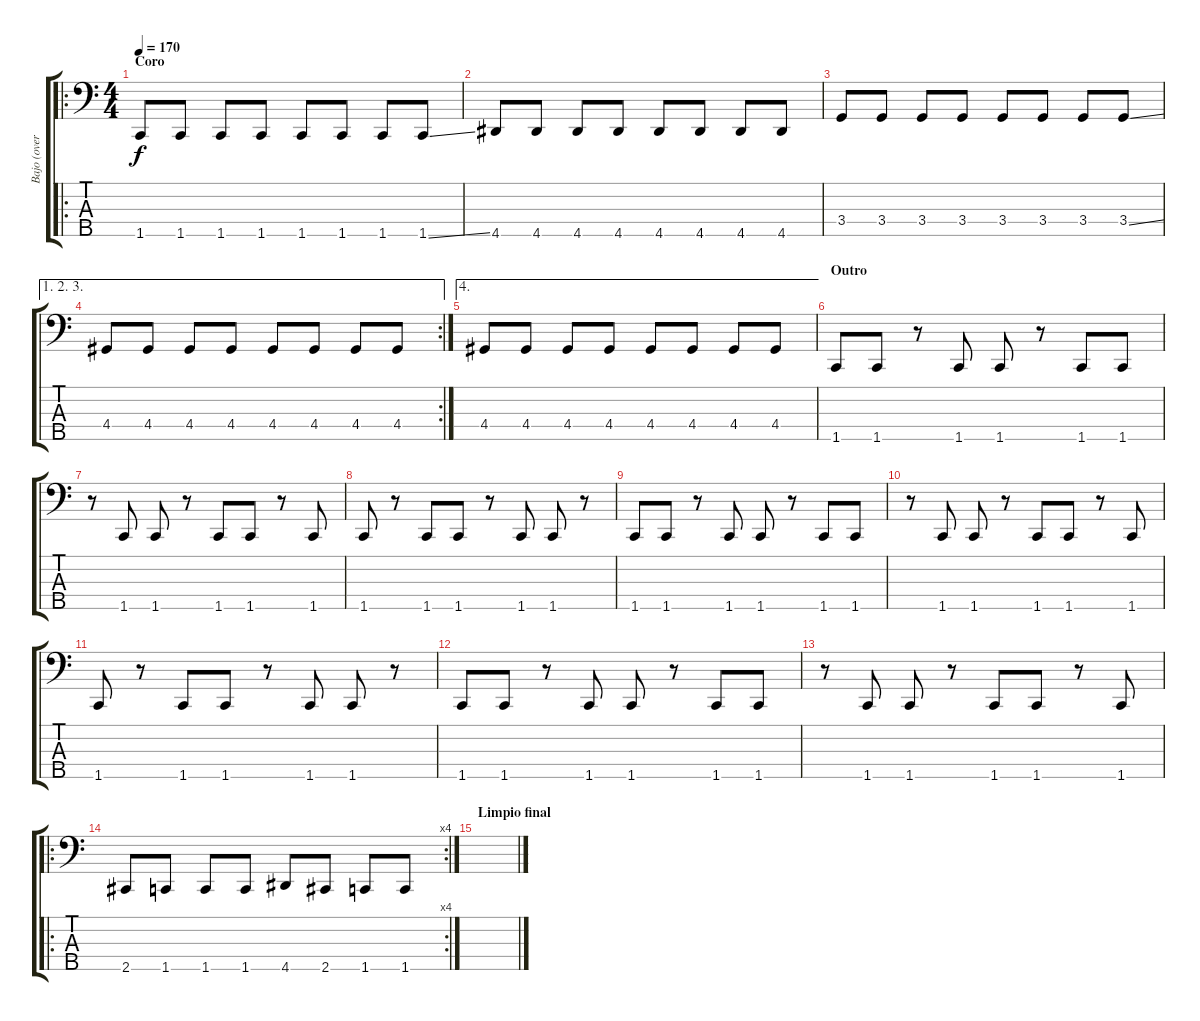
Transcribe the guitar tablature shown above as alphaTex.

\track ("Bajo (overdub)" "Bajo (over") {instrument fretlessbass}
\staff {score tabs}
\tuning (G2 D2 A1 E1 B0) {hide}
\ro
\ts (4 4)
\section ("" "Coro")
\tempo 170
\clef f4
\ks c
1.5.8{dy f} 1.5.8 1.5.8 1.5.8 1.5.8 1.5.8 1.5.8 1.5{ss}.8 |
4.5.8 4.5.8 4.5.8 4.5.8 4.5.8 4.5.8 4.5.8 4.5.8 |
3.4.8 3.4.8 3.4.8 3.4.8 3.4.8 3.4.8 3.4.8 3.4{ss}.8 |
\ae (1 2 3)
\rc 2
4.4.8 4.4.8 4.4.8 4.4.8 4.4.8 4.4.8 4.4.8 4.4.8 |
\ae 4
4.4.8 4.4.8 4.4.8 4.4.8 4.4.8 4.4.8 4.4.8 4.4.8 |
\section ("" "Outro")
1.5.8 1.5.8 r.8 1.5.8 1.5.8 r.8 1.5.8 1.5.8 |
r.8 1.5.8 1.5.8 r.8 1.5.8 1.5.8 r.8 1.5.8 |
1.5.8 r.8 1.5.8 1.5.8 r.8 1.5.8 1.5.8 r.8 |
1.5.8 1.5.8 r.8 1.5.8 1.5.8 r.8 1.5.8 1.5.8 |
r.8 1.5.8 1.5.8 r.8 1.5.8 1.5.8 r.8 1.5.8 |
1.5.8 r.8 1.5.8 1.5.8 r.8 1.5.8 1.5.8 r.8 |
1.5.8 1.5.8 r.8 1.5.8 1.5.8 r.8 1.5.8 1.5.8 |
r.8 1.5.8 1.5.8 r.8 1.5.8 1.5.8 r.8 1.5.8 |
\ro
\rc 4
2.5.8 1.5.8 1.5.8 1.5.8 4.5.8 2.5.8 1.5.8 1.5.8 |
\section ("" "Limpio final")
